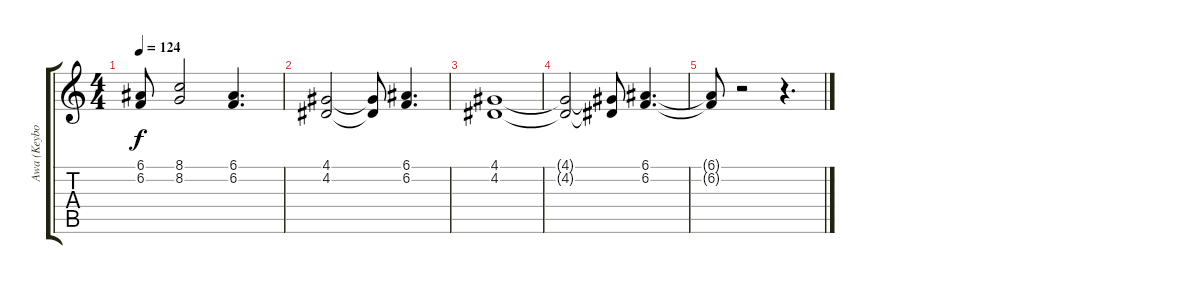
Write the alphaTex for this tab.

\track ("Awa (Keyboards)" "Awa (Keybo") {instrument stringensemble1}
\staff {score tabs}
\tuning (E4 B3 G3 D3 A2 E2) {hide}
\ts (4 4)
\tempo 124
\clef g2
\ks c
(6.1{t} 6.2{t}).8{dy f} (8.1 8.2).2 (6.1 6.2).4{d} |
(4.1 4.2).2 (4.1{t} 4.2{t}).8 (6.1 6.2).4{d} |
(4.1 4.2).1 |
(4.1{t} 4.2{t}).2 (4.1{t} 4.2{t}).8 (6.1 6.2).4{d} |
(6.1{t} 6.2{t}).8 r.2 r.4{d}
